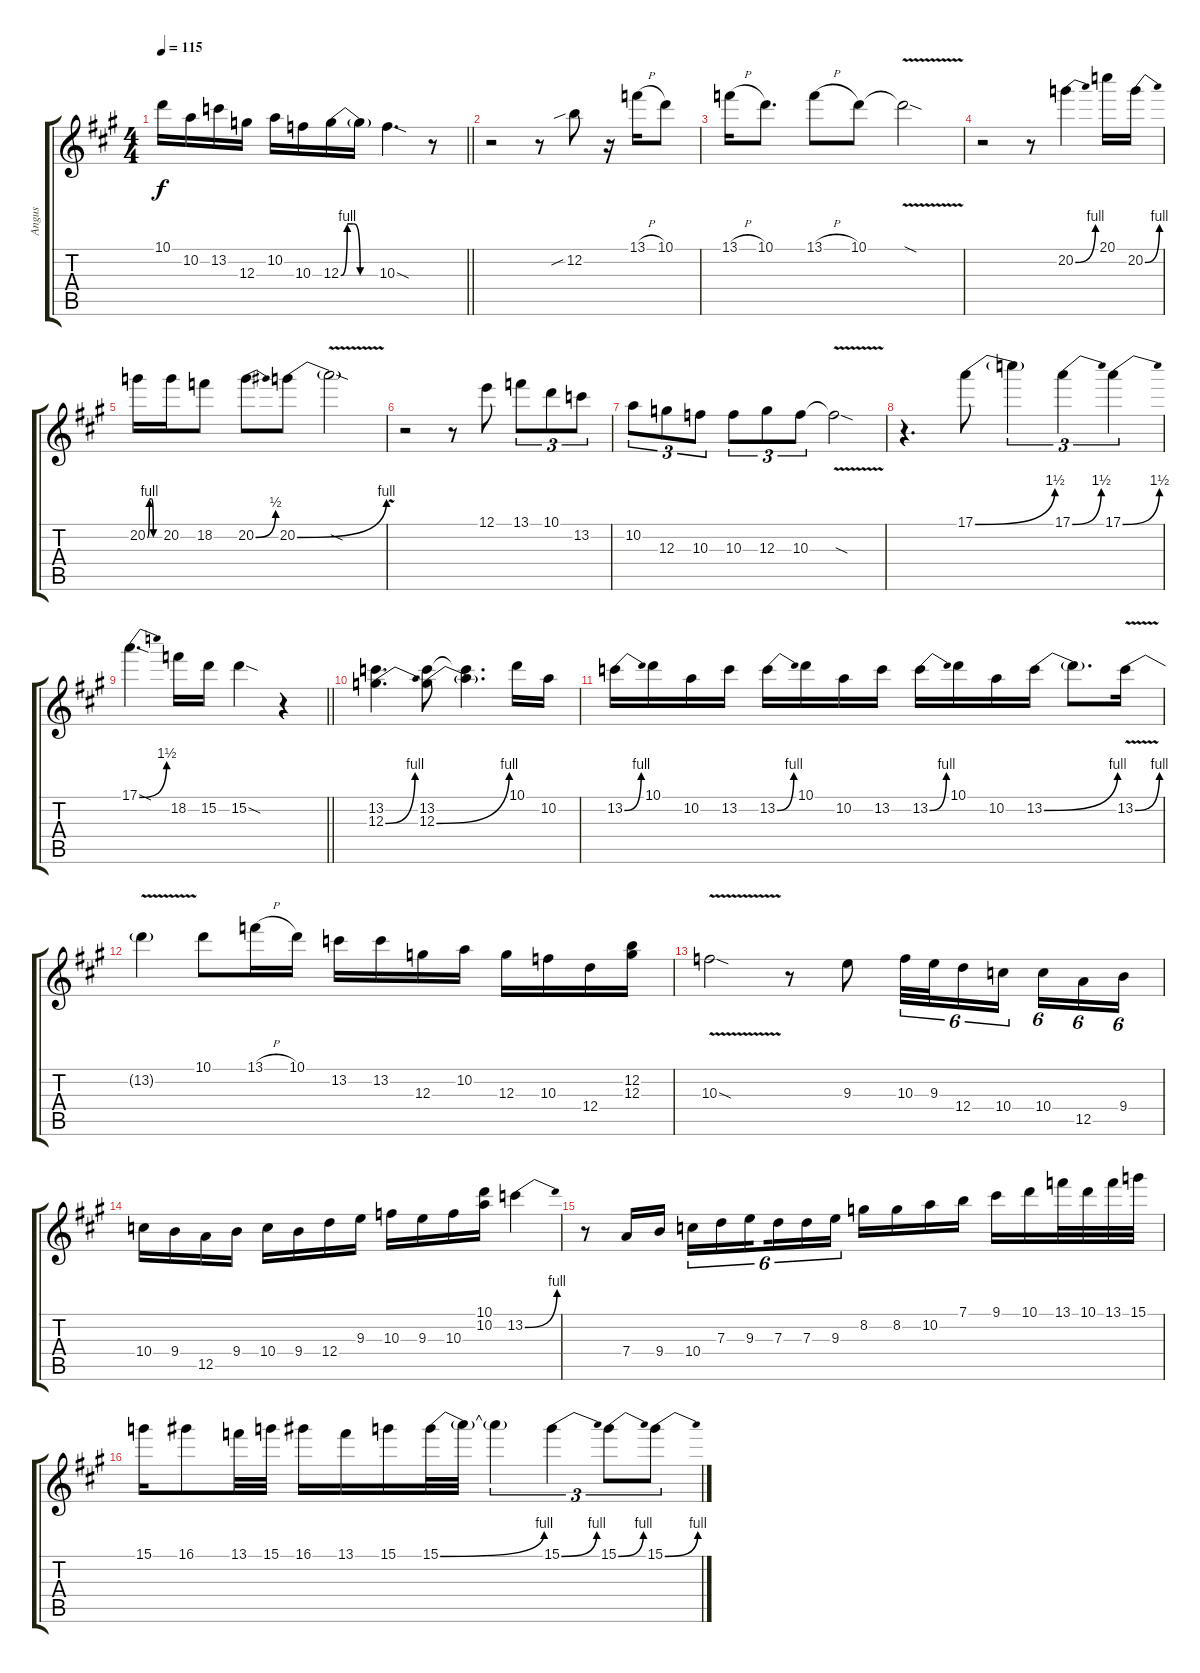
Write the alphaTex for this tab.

\track ("Angus" "Angus") {instrument overdrivenguitar}
\staff {score tabs}
\tuning (E4 B3 G3 D3 A2 E2) {hide}
\ts (4 4)
\tempo 115
\clef g2
\barLineRight lightlight
\ks a
10.1.16{dy f} 10.2.16 13.2.16 12.3.16 10.2.16 10.3.16 12.3{be (custom 0 0 10 4 20 4 30 0 60 0)}.16 12.3{t}.16 10.3{sod}.4{d} r.8 |
r.2 r.8 12.2{sib}.8 r.16 13.1{h}.16 10.1.8 |
13.1{h}.16 10.1.8{d} 13.1{h}.8 10.1.8 10.1{v sod t}.2 |
r.2 r.8 20.2{be (bend 0 0 60 4)}.4 20.1.16 20.2{be (bend 0 0 60 4)}.16 |
20.2{be (custom 0 0 10 4 20 4 30 0 60 0)}.16 20.2.16 18.2.8 20.2{be (bend 0 0 60 2)}.8 20.2{be (bend 0 0 60 4)}.8 20.2{v sod t}.2 |
r.2 r.8 12.1.8 13.1.8{tu (3 2)} 10.1.8{tu (3 2)} 13.2.8{tu (3 2)} |
10.2.8{tu (3 2)} 12.3.8{tu (3 2)} 10.3.8{tu (3 2)} 10.3.8{tu (3 2)} 12.3.8{tu (3 2)} 10.3.8{tu (3 2)} 10.3{v sod t}.2 |
r.4{d} 17.1{be (bend 0 0 60 6)}.8 17.1{t}.4{tu (3 2)} 17.1{be (bend 0 0 60 6)}.4{tu (3 2)} 17.1{be (bend 0 0 60 6)}.4{tu (3 2)} |
\barLineRight lightlight
17.1{be (bend 0 0 60 6) sod}.4{d} 18.2.16 15.2.16 15.2{sod}.4 r.4 |
(13.2 12.3{be (bend 0 0 60 4)}).4{d} (13.2 12.3{be (bend 0 0 60 4)}).8 (13.2{t} 12.3{t}).4{d} 10.1.16 10.2.16 |
13.2{be (bend 0 0 60 4)}.16 10.1.16 10.2.16 13.2.16 13.2{be (bend 0 0 60 4)}.16 10.1.16 10.2.16 13.2.16 13.2{be (bend 0 0 60 4)}.16 10.1.16 10.2.16 13.2{be (bend 0 0 60 4)}.16 13.2{t}.8{d} 13.2{be (bend 0 0 60 4) v}.16 |
13.2{t}.4 10.1.8 13.1{h}.16 10.1.16 13.2.16 13.2.16 12.3.16 10.2.16 12.3.16 10.3.16 12.4.16 (12.2 12.3).16 |
10.3{v sod}.2 r.8 9.3.8 10.3.32{tu (6 4)} 9.3.32{tu (6 4)} 12.4.16{tu (6 4)} 10.4.16{tu (6 4) beam splitsecondary} 10.4.16{tu (6 4)} 12.5.16{tu (6 4)} 9.4.16{tu (6 4)} |
10.4.16 9.4.16 12.5.16 9.4.16 10.4.16 9.4.16 12.4.16 9.3.16 10.3.16 9.3.16 10.3.16 (10.1 10.2).16 13.2{be (bend 0 0 60 4)}.4 |
r.8 7.4.16 9.4.16 10.4.16{tu (6 4)} 7.3.16{tu (6 4)} 9.3.16{tu (6 4) beam splitsecondary} 7.3.16{tu (6 4)} 7.3.16{tu (6 4)} 9.3.16{tu (6 4)} 8.2.16 8.2.16 10.2.16 7.1.16 9.1.16 10.1.16 13.1.32 10.1.32 13.1.32 15.1.32 |
15.1.16 16.1.8 13.1.32 15.1.32 16.1.16 13.1.16 15.1.16 15.1{be (bend 0 0 60 4)}.32 15.1{t}.32 15.1{t}.4{tu (3 2)} 15.1{be (bend 0 0 60 4)}.4{tu (3 2)} 15.1{be (bend 0 0 60 4)}.8{tu (3 2)} 15.1{be (bend 0 0 60 4)}.8{tu (3 2)}
